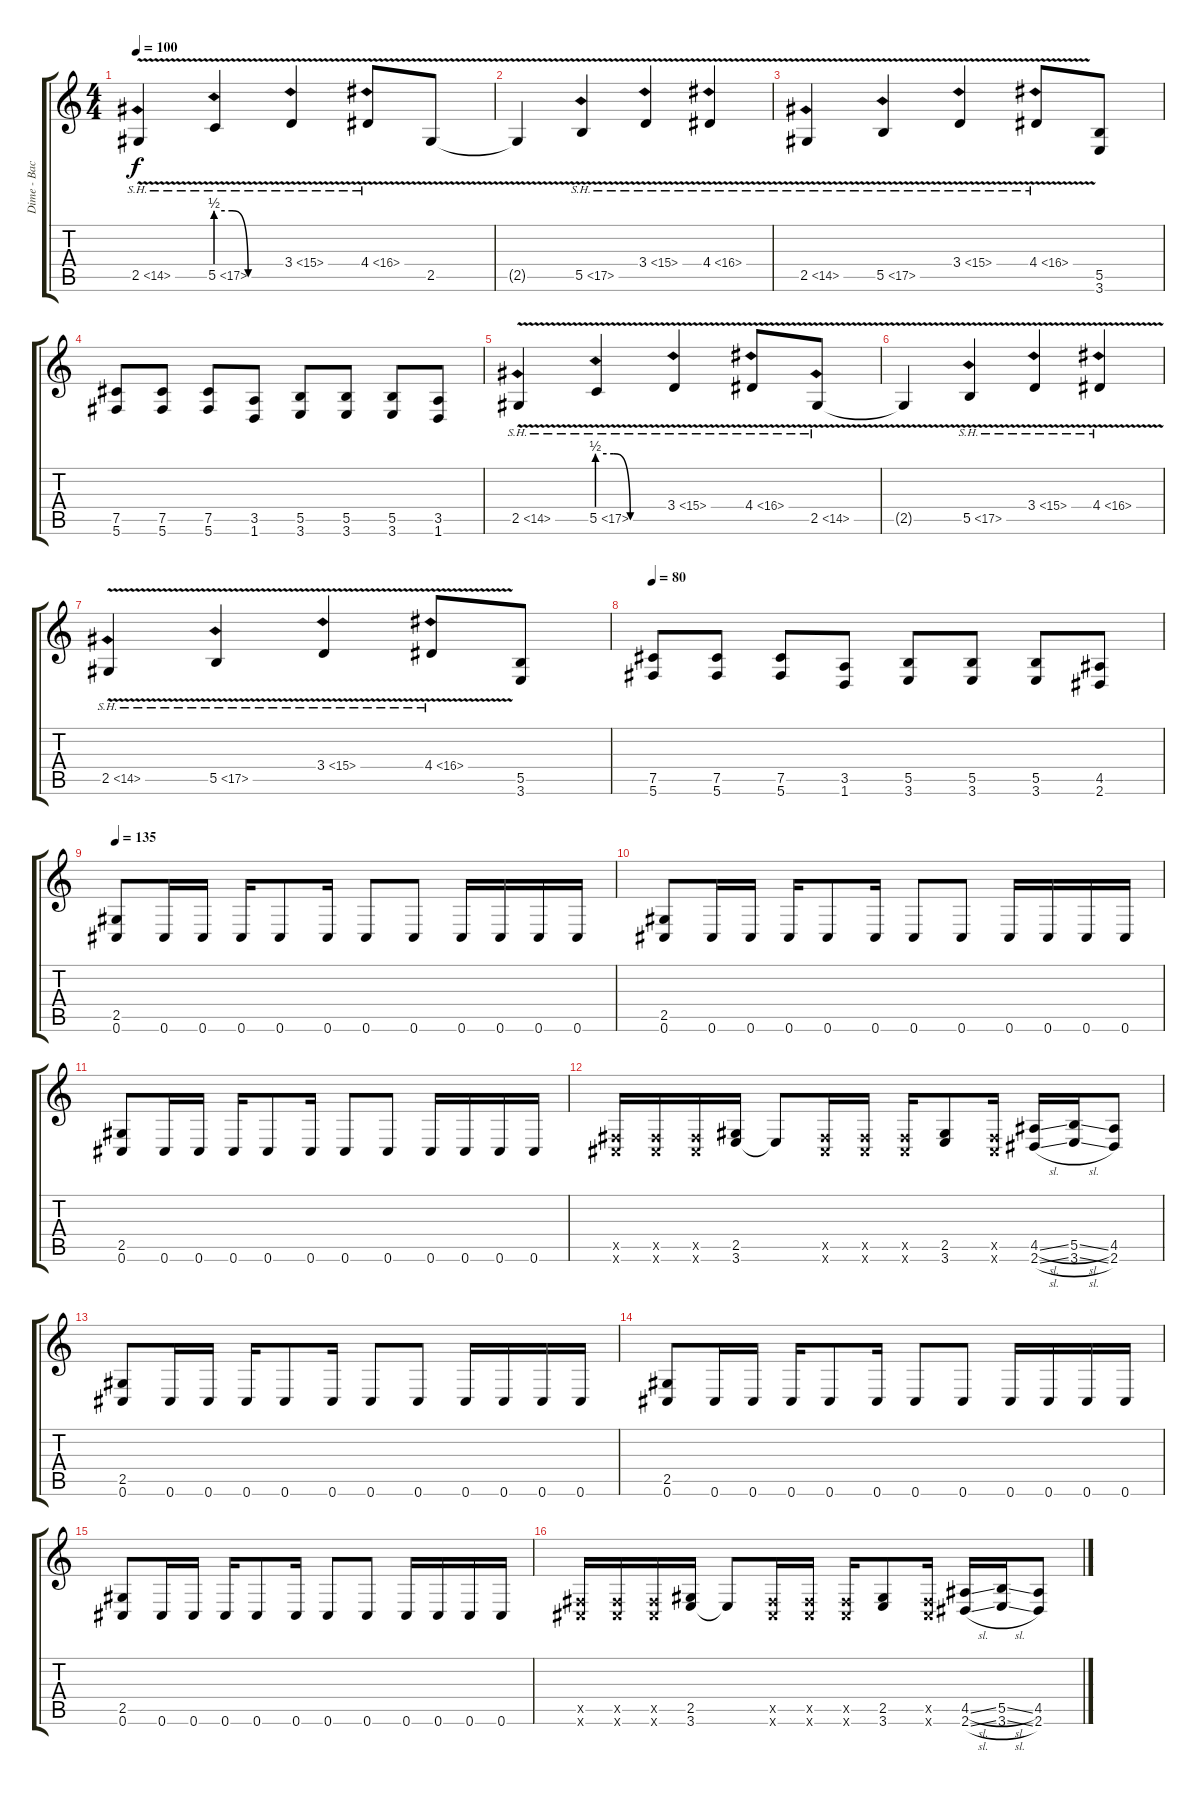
\track ("Dime - Back Guitar" "Dime - Bac") {instrument distortionguitar}
\staff {score tabs}
\tuning (Db4 Ab3 E3 B2 Gb2 Db2) {hide}
\ts (4 4)
\tempo 100
\clef g2
\ks c
2.5{sh 12 v}.4{dy f} 5.5{be (custom 0 2 15 2 30 0 60 0) sh 12 v}.4 3.4{sh 12 v}.4 4.4{sh 12 v}.8 2.5{v}.8 |
2.5{v t}.4 5.5{sh 12 v}.4 3.4{sh 12 v}.4 4.4{sh 12 v}.4 |
2.5{sh 12 v}.4 5.5{sh 12 v}.4 3.4{sh 12 v}.4 4.4{sh 12 v}.8 (5.5 3.6).8 |
(7.5 5.6).8 (7.5 5.6).8 (7.5 5.6).8 (3.5 1.6).8 (5.5 3.6).8 (5.5 3.6).8 (5.5 3.6).8 (3.5 1.6).8 |
2.5{sh 12 v}.4 5.5{be (custom 0 2 15 2 30 0 60 0) sh 12 v}.4 3.4{sh 12 v}.4 4.4{sh 12 v}.8 2.5{sh 12 v}.8 |
2.5{v t}.4 5.5{sh 12 v}.4 3.4{sh 12 v}.4 4.4{sh 12 v}.4 |
2.5{sh 12 v}.4 5.5{sh 12 v}.4 3.4{sh 12 v}.4 4.4{sh 12 v}.8 (5.5 3.6).8 |
\tempo 80
(7.5 5.6).8 (7.5 5.6).8 (7.5 5.6).8 (3.5 1.6).8 (5.5 3.6).8 (5.5 3.6).8 (5.5 3.6).8 (4.5 2.6).8 |
\tempo 135
(2.5 0.6).8 0.6.16 0.6.16 0.6.16 0.6.8 0.6.16 0.6.8 0.6.8 0.6.16 0.6.16 0.6.16 0.6.16 |
(2.5 0.6).8 0.6.16 0.6.16 0.6.16 0.6.8 0.6.16 0.6.8 0.6.8 0.6.16 0.6.16 0.6.16 0.6.16 |
(2.5 0.6).8 0.6.16 0.6.16 0.6.16 0.6.8 0.6.16 0.6.8 0.6.8 0.6.16 0.6.16 0.6.16 0.6.16 |
(0.5{x} 0.6{x}).16 (0.5{x} 0.6{x}).16 (0.5{x} 0.6{x}).16 (2.5 3.6).16 3.6{t}.8 (0.5{x} 0.6{x}).16 (0.5{x} 0.6{x}).16 (0.5{x} 0.6{x}).16 (2.5 3.6).8 (0.5{x} 0.6{x}).16 (4.5{sl} 2.6{sl}).16 (5.5{sl} 3.6{sl}).16 (4.5 2.6).8 |
(2.5 0.6).8 0.6.16 0.6.16 0.6.16 0.6.8 0.6.16 0.6.8 0.6.8 0.6.16 0.6.16 0.6.16 0.6.16 |
(2.5 0.6).8 0.6.16 0.6.16 0.6.16 0.6.8 0.6.16 0.6.8 0.6.8 0.6.16 0.6.16 0.6.16 0.6.16 |
(2.5 0.6).8 0.6.16 0.6.16 0.6.16 0.6.8 0.6.16 0.6.8 0.6.8 0.6.16 0.6.16 0.6.16 0.6.16 |
(0.5{x} 0.6{x}).16 (0.5{x} 0.6{x}).16 (0.5{x} 0.6{x}).16 (2.5 3.6).16 3.6{t}.8 (0.5{x} 0.6{x}).16 (0.5{x} 0.6{x}).16 (0.5{x} 0.6{x}).16 (2.5 3.6).8 (0.5{x} 0.6{x}).16 (4.5{sl} 2.6{sl}).16 (5.5{sl} 3.6{sl}).16 (4.5 2.6).8
